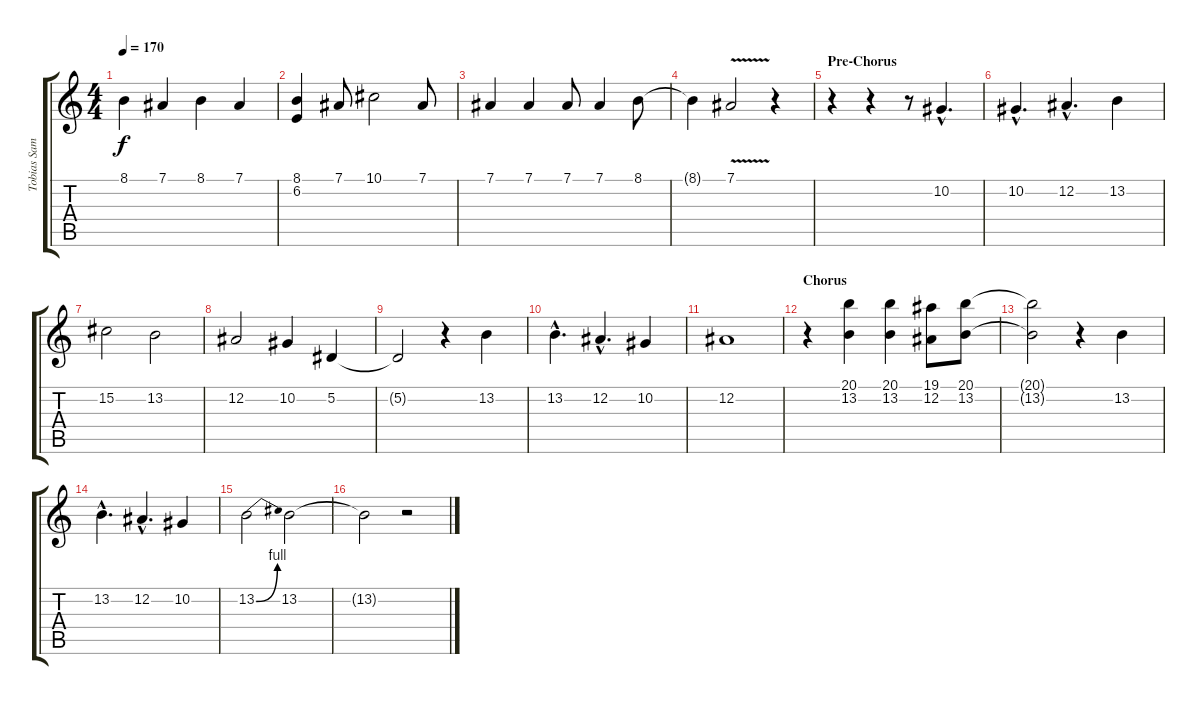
\track ("Tobias Sammet" "Tobias Sam") {instrument lead1square}
\staff {score tabs}
\tuning (Eb4 Bb3 Gb3 Db3 Ab2 Eb2) {hide}
\ts (4 4)
\tempo 170
\clef g2
\ks c
8.1.4{dy f} 7.1.4 8.1.4 7.1.4 |
(8.1 6.2).4 7.1.8 10.1.2 7.1.8 |
7.1.4 7.1.4 7.1.8 7.1.4 8.1.8 |
8.1{t}.4 7.1{v}.2 r.4 |
\section ("" "Pre-Chorus")
r.4 r.4 r.8 10.2{hac}.4{d} |
10.2{hac}.4{d} 12.2{hac}.4{d} 13.2.4 |
15.2.2 13.2.2 |
12.2.2 10.2.4 5.2.4 |
5.2{t}.2 r.4 13.2.4 |
13.2{hac}.4{d} 12.2{hac}.4{d} 10.2.4 |
12.2.1 |
\section ("" "Chorus")
r.4 (20.1 13.2).4 (20.1 13.2).4 (19.1 12.2).8 (20.1 13.2).8 |
(20.1{t} 13.2{t}).2 r.4 13.2.4 |
13.2{hac}.4{d} 12.2{hac}.4{d} 10.2.4 |
13.2{be (bend 0 0 60 4)}.2 13.2.2 |
13.2{t}.2 r.2
